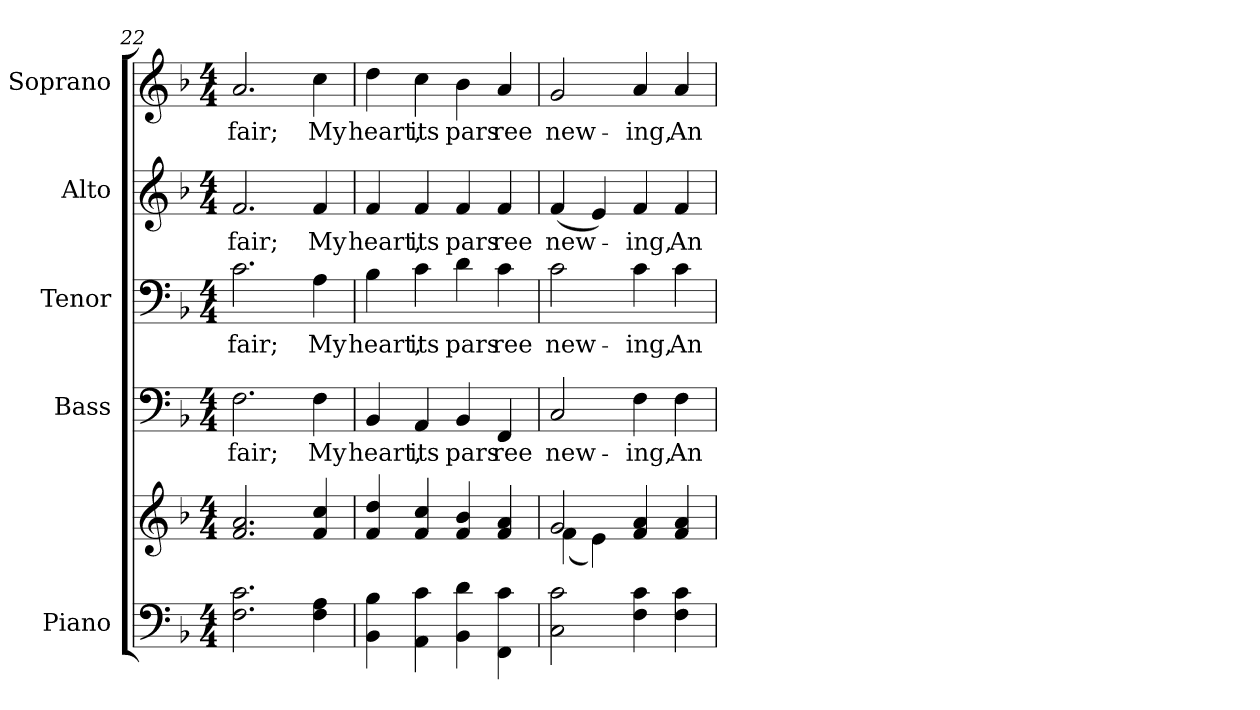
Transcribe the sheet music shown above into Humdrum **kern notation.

**kern	**kern	**kern	**text	**kern	**text	**kern	**text	**kern	**text
*part5	*part5	*part4	*part4	*part3	*part3	*part2	*part2	*part1	*part1
*staff6	*staff5	*staff4	*staff4	*staff3	*staff3	*staff2	*staff2	*staff1	*staff1
*I"Piano	*	*I"Bass	*	*I"Tenor	*	*I"Alto	*	*I"Soprano	*
*I'Pno.	*	*I'B.	*	*I'T.	*	*I'A.	*	*I'S.	*
!!LO:PB:g=z
*clefF4	*clefG2	*clefF4	*	*clefF4	*	*clefG2	*	*clefG2	*
*k[b-]	*k[b-]	*k[b-]	*	*k[b-]	*	*k[b-]	*	*k[b-]	*
*F:	*F:	*F:	*	*F:	*	*F:	*	*F:	*
*M4/4	*M4/4	*M4/4	*	*M4/4	*	*M4/4	*	*M4/4	*
=22	=22	=22	=22	=22	=22	=22	=22	=22	=22
!	!	!	!LO:LY:b:color=#000000	!	!	!	!	!	!
!	!	!	!	!	!LO:LY:b:color=#000000	!	!	!	!
!	!	!	!	!	!	!	!LO:LY:b:color=#000000	!	!
!	!	!	!	!	!	!	!	!	!LO:LY:b:color=#000000
2.Fi\ 2.ci	2.fi/ 2.ai	2.Fi\	fair;	2.ci\	fair;	2.fi/	fair;	2.ai/	fair;
!	!	!	!LO:LY:b:color=#000000	!	!	!	!	!	!
!	!	!	!	!	!LO:LY:b:color=#000000	!	!	!	!
!	!	!	!	!	!	!	!LO:LY:b:color=#000000	!	!
!	!	!	!	!	!	!	!	!	!LO:LY:b:color=#000000
4Fi\ 4Ai	4fi/ 4cci	4Fi\	My	4Ai\	My	4fi/	My	4cci\	My
=23	=23	=23	=23	=23	=23	=23	=23	=23	=23
!	!	!	!LO:LY:b:color=#000000	!	!	!	!	!	!
!	!	!	!	!	!LO:LY:b:color=#000000	!	!	!	!
!	!	!	!	!	!	!	!LO:LY:b:color=#000000	!	!
!	!	!	!	!	!	!	!	!	!LO:LY:b:color=#000000
4BB-i\ 4B-i	4fi/ 4ddi	4BB-i/	heart,	4B-i\	heart,	4fi/	heart,	4ddi\	heart,
!	!	!	!LO:LY:b:color=#000000	!	!	!	!	!	!
!	!	!	!	!	!LO:LY:b:color=#000000	!	!	!	!
!	!	!	!	!	!	!	!LO:LY:b:color=#000000	!	!
!	!	!	!	!	!	!	!	!	!LO:LY:b:color=#000000
4AAi\ 4ci	4fi/ 4cci	4AAi/	its	4ci\	its	4fi/	its	4cci\	its
!	!	!	!LO:LY:b:color=#000000	!	!	!	!	!	!
!	!	!	!	!	!LO:LY:b:color=#000000	!	!	!	!
!	!	!	!	!	!	!	!LO:LY:b:color=#000000	!	!
!	!	!	!	!	!	!	!	!	!LO:LY:b:color=#000000
4BB-i\ 4di	4fi/ 4b-i	4BB-i/	pars	4di\	pars	4fi/	pars	4b-i\	pars
!	!	!	!LO:LY:b:color=#000000	!	!	!	!	!	!
!	!	!	!	!	!LO:LY:b:color=#000000	!	!	!	!
!	!	!	!	!	!	!	!LO:LY:b:color=#000000	!	!
!	!	!	!	!	!	!	!	!	!LO:LY:b:color=#000000
4FFi\ 4ci	4fi/ 4ai	4FFi/	ree	4ci\	ree	4fi/	ree	4ai/	ree
!!LO:PB:g=z
=24	=24	=24	=24	=24	=24	=24	=24	=24	=24
*	*^	*	*	*	*	*	*	*	*
!	!	!	!	!LO:LY:b:color=#000000	!	!	!	!	!	!
!	!	!	!	!	!	!LO:LY:b:color=#000000	!	!	!	!
!	!	!	!	!	!	!	!	!LO:LY:b:color=#000000	!	!
!	!	!	!	!	!	!	!	!	!	!LO:LY:b:color=#000000
2Ci\ 2ci	2gi/	(4fi\	2Ci/	new-	2ci\	new-	(4fi/	new-	2gi/	new-
.	.	4ei\)	.	.	.	.	4ei/)	.	.	.
!	!	!	!	!LO:LY:b:color=#000000	!	!	!	!	!	!
!	!	!	!	!	!	!LO:LY:b:color=#000000	!	!	!	!
!	!	!	!	!	!	!	!	!LO:LY:b:color=#000000	!	!
!	!	!	!	!	!	!	!	!	!	!LO:LY:b:color=#000000
4Fi\ 4ci	4fi/ 4ai	2ryy	4Fi\	-ing,	4ci\	-ing,	4fi/	-ing,	4ai/	-ing,
!	!	!	!	!LO:LY:b:color=#000000	!	!	!	!	!	!
!	!	!	!	!	!	!LO:LY:b:color=#000000	!	!	!	!
!	!	!	!	!	!	!	!	!LO:LY:b:color=#000000	!	!
!	!	!	!	!	!	!	!	!	!	!LO:LY:b:color=#000000
4Fi\ 4ci	4fi/ 4ai	.	4Fi\	An	4ci\	An	4fi/	An	4ai/	An
*	*v	*v	*	*	*	*	*	*	*	*
=	=	=	=	=	=	=	=	=	=
*-	*-	*-	*-	*-	*-	*-	*-	*-	*-
